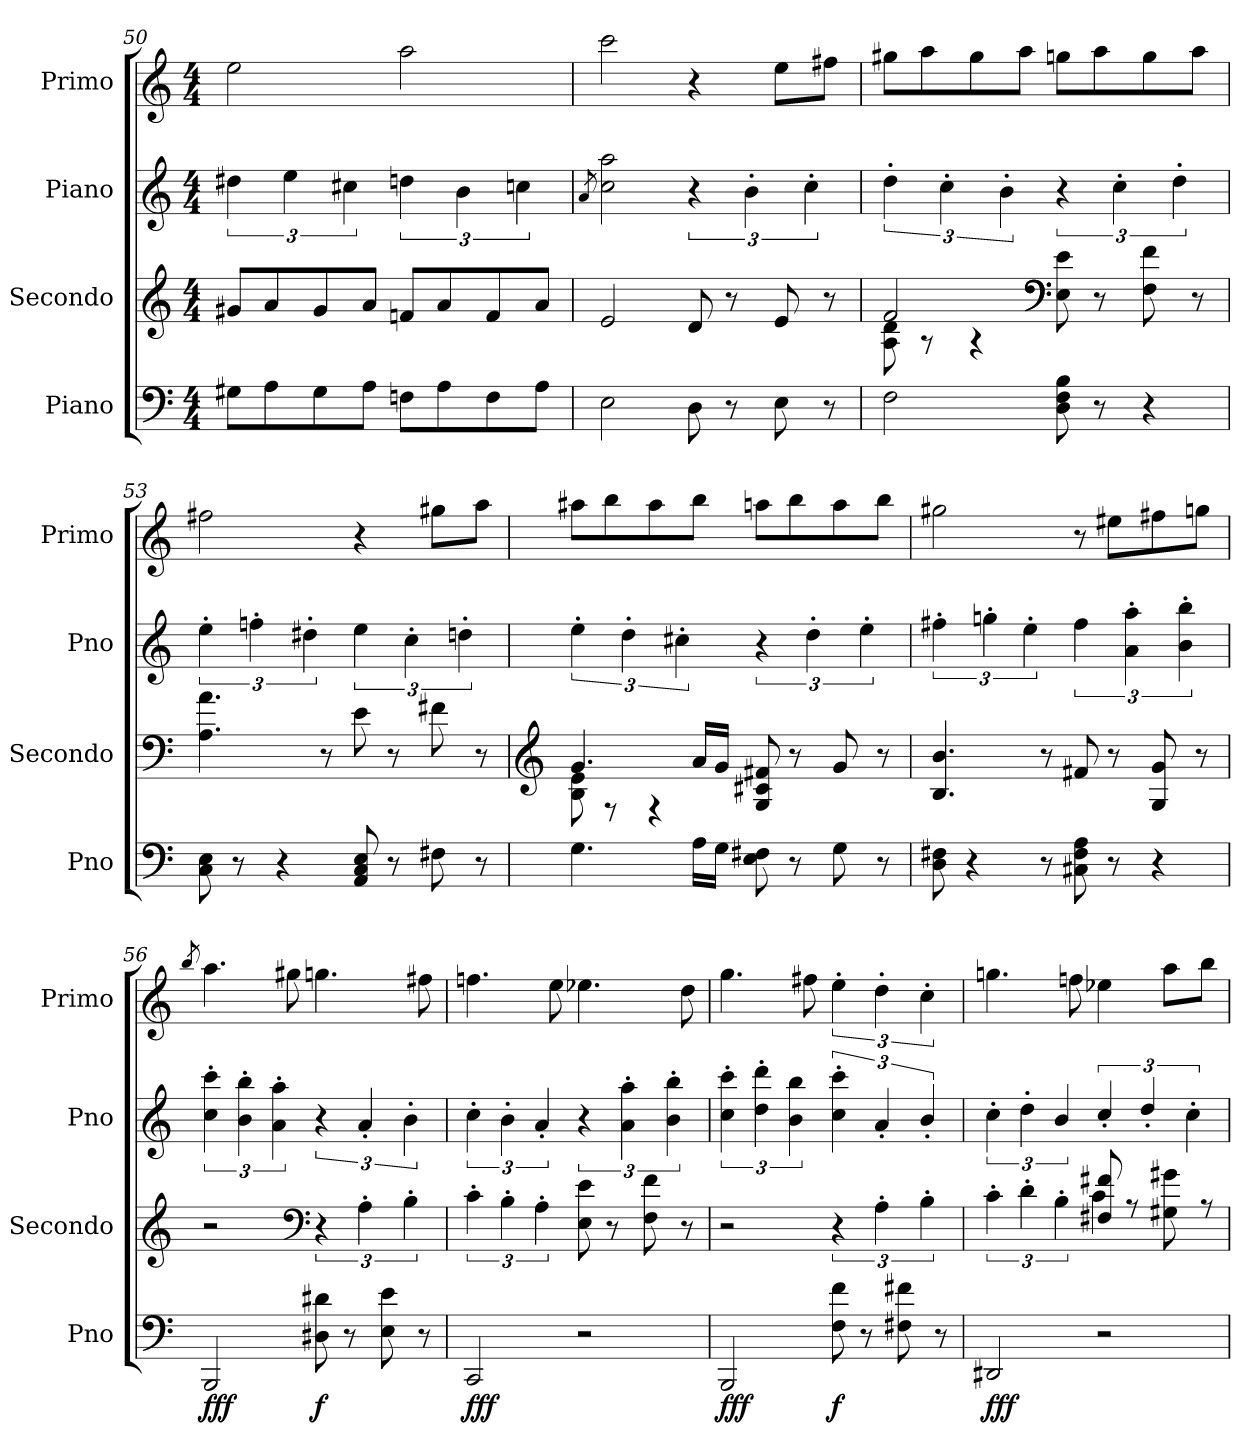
**kern	**dynam	**kern	**kern	**kern
*part4	*part4	*part3	*part2	*part1
*staff4	*staff4	*staff3	*staff2	*staff1
*I"Piano	*	*I"Secondo	*I"Piano	*I"Primo
*I'Pno	*	*I'Secondo	*I'Pno	*I'Primo
*clefF4	*	*clefG2	*clefG2	*clefG2
*k[]	*	*k[]	*k[]	*k[]
*M4/4	*	*M4/4	*M4/4	*M4/4
=50	=50	=50	=50	=50
8G#X\L	.	8g#X/L	6dd#X\	2ee\
8A\	.	8a/	.	.
.	.	.	6ee\	.
8G#\	.	8g#/	.	.
.	.	.	6cc#X\	.
8A\J	.	8a/J	.	.
8Fn\L	.	8fn/L	6ddn\	2aa\
8A\	.	8a/	.	.
.	.	.	6b\	.
8F\	.	8f/	.	.
.	.	.	6ccn\	.
8A\J	.	8a/J	.	.
!!LO:PB:g=z
=51	=51	=51	=51	=51
.	.	.	8qa/	.
2E\	.	2e/	2cc\ 2aa\	2ccc\
8D\	.	8d/	6r	4r
8r	.	8r	.	.
.	.	.	6b'\	.
8E\	.	8e/	.	8ee\L
.	.	.	6cc'\	.
8r	.	8r	.	8ff#X\J
=52	=52	=52	=52	=52
*	*	*^	*	*
2F\	.	2f/	8A\ 8d\	6dd'\	8gg#X\L
.	.	.	8r	.	8aa\
.	.	.	.	6cc'\	.
.	.	.	4r	.	8gg#\
.	.	.	.	6b'\	.
.	.	.	.	.	8aa\J
*	*	*clefF4	*	*	*
8D\ 8F\ 8B\	.	8E\ 8e\	2ryy	6r	8ggn\L
8r	.	8r	.	.	8aa\
.	.	.	.	6cc'\	.
4r	.	8F\ 8f\	.	.	8gg\
.	.	.	.	6dd'\	.
.	.	8r	.	.	8aa\J
*	*	*v	*v	*	*
=53	=53	=53	=53	=53
8C\ 8E\	.	4.A\ 4.a\	6ee'\	2ff#X\
8r	.	.	.	.
.	.	.	6ffn'\	.
4r	.	.	.	.
.	.	.	6dd#X'\	.
.	.	8r	.	.
8AA/ 8C/ 8E/	.	8e\	6ee\	4r
8r	.	8r	.	.
.	.	.	6cc'\	.
8F#X\	.	8f#X\	.	8gg#X\L
.	.	.	6ddn'\	.
8r	.	8r	.	8aa\J
!!LO:LB:g=z
=54	=54	=54	=54	=54
*	*	*clefG2	*	*
*	*	*^	*	*
4.G\	.	4.g/	8B\ 8e\	6ee'\	8aa#X\L
.	.	.	8rF	.	8bb\
.	.	.	.	6dd'\	.
.	.	.	4rF	.	8aa#\
.	.	.	.	6cc#X'\	.
16A\LL	.	16a/LL	.	.	8bb\J
16G\JJ	.	16g/JJ	.	.	.
8E\ 8F#X\	.	8G/ 8c#X/ 8f#X/	2ryy	6r	8aan\L
8r	.	8r	.	.	8bb\
.	.	.	.	6dd'\	.
8G\	.	8g/	.	.	8aa\
.	.	.	.	6ee'\	.
8r	.	8r	.	.	8bb\J
*	*	*v	*v	*	*
=55	=55	=55	=55	=55
8D\ 8F#X\	.	4.B/ 4.b/	6ff#X'\	2gg#X\
4r	.	.	.	.
.	.	.	6ggn'\	.
.	.	.	6ee'\	.
8r	.	8r	.	.
8C#X\ 8F#\ 8A\	.	8f#X/	6ff#\	8r
8r	.	8r	.	8ee#X\L
.	.	.	6a\' 6aa\'	.
4r	.	8G/ 8g/	.	8ff#X\
.	.	.	6b\' 6bb\'	.
.	.	8r	.	8ggn\J
=56	=56	=56	=56	=56
.	.	.	.	8qbb/
!	!LO:DY:b	!	!	!
2BBB/	fff	2r	6cc\' 6ccc\'	4.aa\
.	.	.	6b\' 6bb\'	.
.	.	.	6a\' 6aa\'	.
.	.	.	.	8gg#X\
*	*	*clefF4	*	*
!	!LO:DY:b	!	!	!
8D#X\ 8d#X\	f	6r	6r	4.ggn\
8r	.	.	.	.
.	.	6A'\	6a'/	.
8E\ 8e\	.	.	.	.
.	.	6B'\	6b'\	.
8r	.	.	.	8ff#X\
!!LO:PB:g=z
=57	=57	=57	=57	=57
!	!LO:DY:b	!	!	!
2CC/	fff	6c'\	6cc'\	4.ffn\
.	.	6B'\	6b'\	.
.	.	6A'\	6a'/	.
.	.	.	.	8ee\
2r	.	8E\ 8e\	6r	4.ee-X\
.	.	8r	.	.
.	.	.	6a\' 6aa\'	.
.	.	8F\ 8f\	.	.
.	.	.	6b\' 6bb\'	.
.	.	8r	.	8dd\
=58	=58	=58	=58	=58
!	!LO:DY:b	!	!	!
2BBB/	fff	2r	6cc\' 6ccc\'	4.gg\
.	.	.	6dd\' 6ddd\'	.
.	.	.	6b\ 6bb\	.
.	.	.	.	8ff#X\
!	!LO:DY:b	!	!	!
8F\ 8f\	f	6r	6cc\' 6ccc\'	6ee'\
8r	.	.	.	.
.	.	6A'\	6a'/	6dd'\
8F#X\ 8f#X\	.	.	.	.
.	.	6B'\	6b'/	6cc'\
8r	.	.	.	.
=59	=59	=59	=59	=59
*	*	*^	*	*
!	!LO:DY:b	!	!	!	!
2DD#X/	fff	6c'\	2ryy	6cc'\	4.ggn\
.	.	6d'\	.	6dd'\	.
.	.	6B'\	.	6b/	.
.	.	.	.	.	8ffn\
2r	.	8F#X/ 8f#X/	4c\	6cc'/	4ee-X\
.	.	8rA	.	.	.
.	.	.	.	6dd'/	.
.	.	8G#X\ 8g#X\	4ryy	.	8aa\L
.	.	.	.	6cc'\	.
.	.	8rA	.	.	8bb\J
*	*	*v	*v	*	*
=	=	=	=	=
*-	*-	*-	*-	*-
